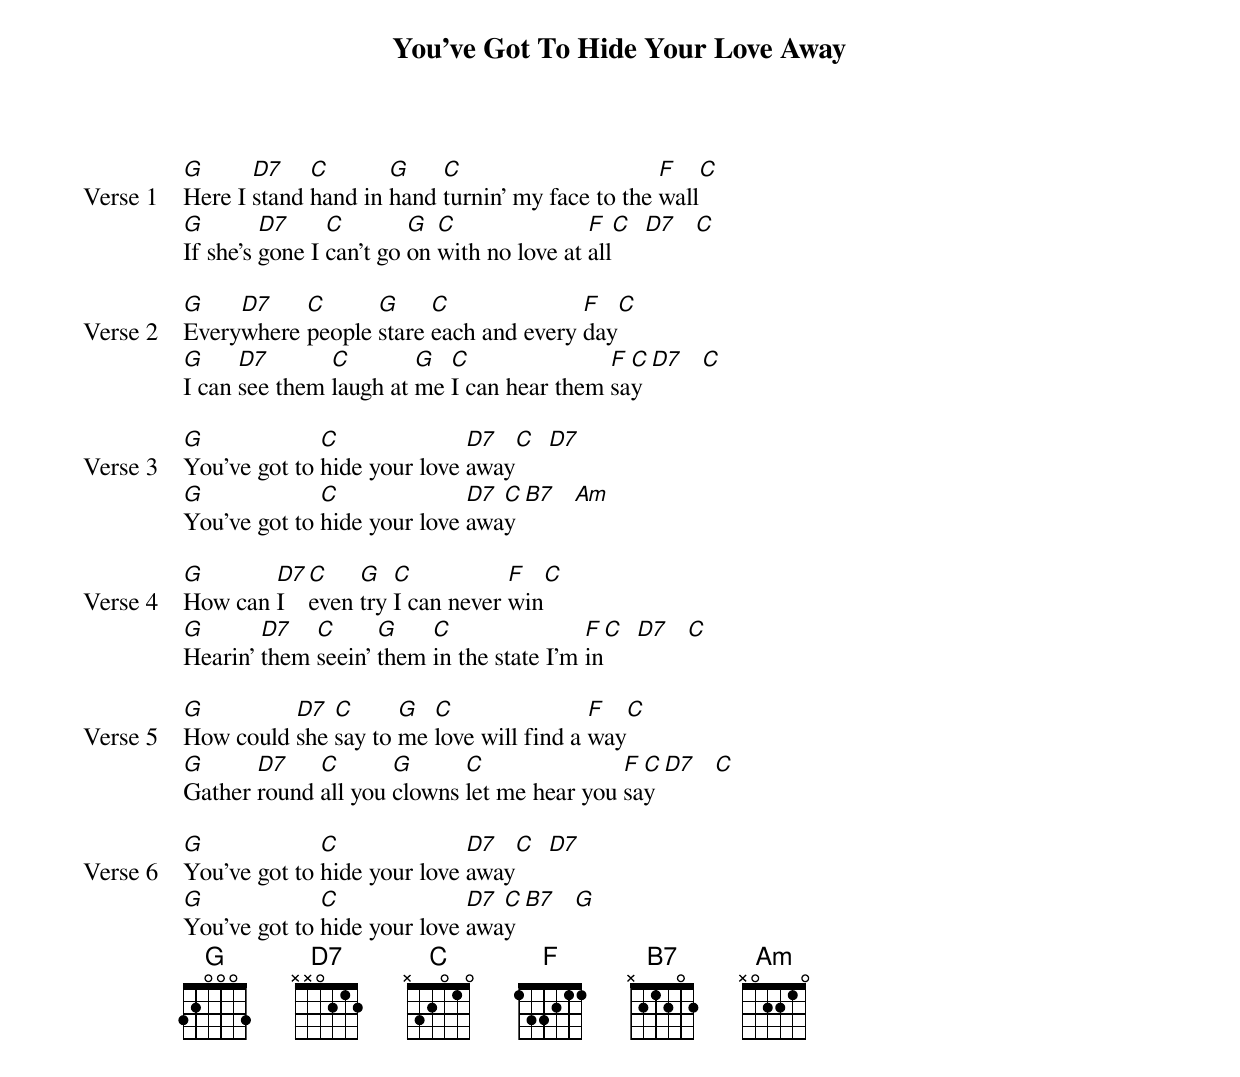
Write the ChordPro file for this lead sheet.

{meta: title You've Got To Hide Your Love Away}
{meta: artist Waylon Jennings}
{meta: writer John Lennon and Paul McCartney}

{start_of_verse: Verse 1}
[G]Here I [D7]stand [C]hand in [G]hand [C]turnin' my face to the [F]wall[C]
[G]If she's [D7]gone I [C]can't go [G]on [C]with no love at [F]all[C]  [D7]   [C]
{end_of_verse}

{start_of_verse: Verse 2}
[G]Every[D7]where [C]people [G]stare [C]each and every [F]day[C]
[G]I can [D7]see them [C]laugh at [G]me [C]I can hear them [F]sa[C]y [D7]   [C]
{end_of_verse}

{start_of_verse: Verse 3}
[G]You've got to [C]hide your love [D7]away[C]  [D7]
[G]You've got to [C]hide your love [D7]awa[C]y [B7]   [Am]
{end_of_verse}

{start_of_verse: Verse 4}
[G]How can [D7]I  [C]even [G]try [C]I can never [F]win[C]
[G]Hearin' [D7]them [C]seein' [G]them [C]in the state I'm [F]in[C]  [D7]   [C]
{end_of_verse}

{start_of_verse: Verse 5}
[G]How could [D7]she [C]say to [G]me [C]love will find a [F]way[C]
[G]Gather [D7]round [C]all you [G]clowns [C]let me hear you [F]sa[C]y [D7]   [C]
{end_of_verse}

{start_of_verse: Verse 6}
[G]You've got to [C]hide your love [D7]away[C]  [D7]
[G]You've got to [C]hide your love [D7]awa[C]y [B7]   [G]
{end_of_verse}
